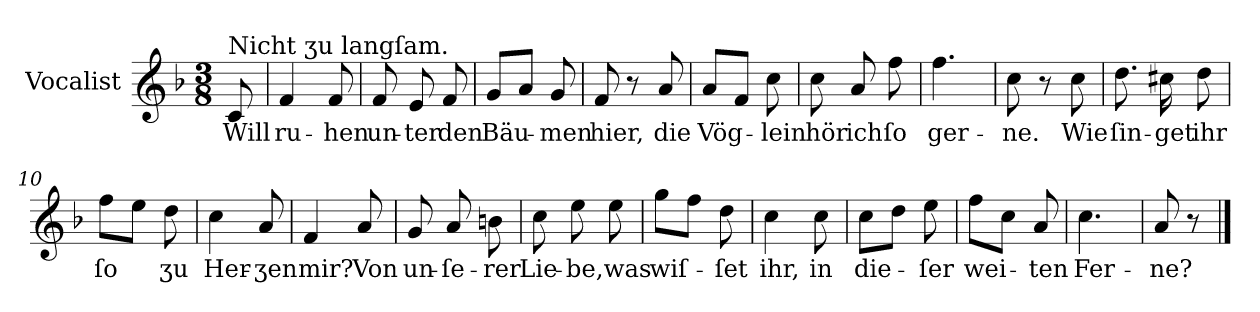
**kern	**text
*part1	*part1
*staff1	*staff1
*I"Vocalist	*
*clefG2	*
*k[b-]	*
*F:	*
*M3/8	*
=	=
!LO:TX:a:t=Nicht ʒu langſam.	!
8c	Will
=1	=1
4f	ru-
8f	-hen
=2	=2
8f	un-
8e	-ter
8f	den
=3	=3
8gL	Bäu-
8aJ	.
8g	-men
=4	=4
8f	hier,
8r	.
8a	die
=5	=5
8aL	Vög-
8fJ	.
8cc	-lein
=6	=6
8cc	hör
8a	ich
8ff	ſo
=7	=7
4.ff	ger-
=8	=8
8cc	-ne.
8r	.
8cc	Wie
=9	=9
8.dd	ſin-
16cc#X	-get
8dd	ihr
=10	=10
8ffL	ſo
8eeJ	.
8dd	ʒu
=11	=11
4cc	Her-
8a	-ʒen
=12	=12
4f	mir?
8a	Von
=13	=13
8g	un-
8a	-ſe-
8bn	-rer
=14	=14
8cc	Lie-
8ee	-be,
8ee	was
=15	=15
8ggL	wiſ-
8ffJ	.
8dd	-ſet
=16	=16
4cc	ihr,
8cc	in
=17	=17
8ccL	die-
8ddJ	.
8ee	-ſer
=18	=18
8ffL	wei-
8ccJ	.
8a	-ten
=19	=19
4.cc	Fer-
=20	=20
8a	-ne?
8r	.
==	==
*-	*-
